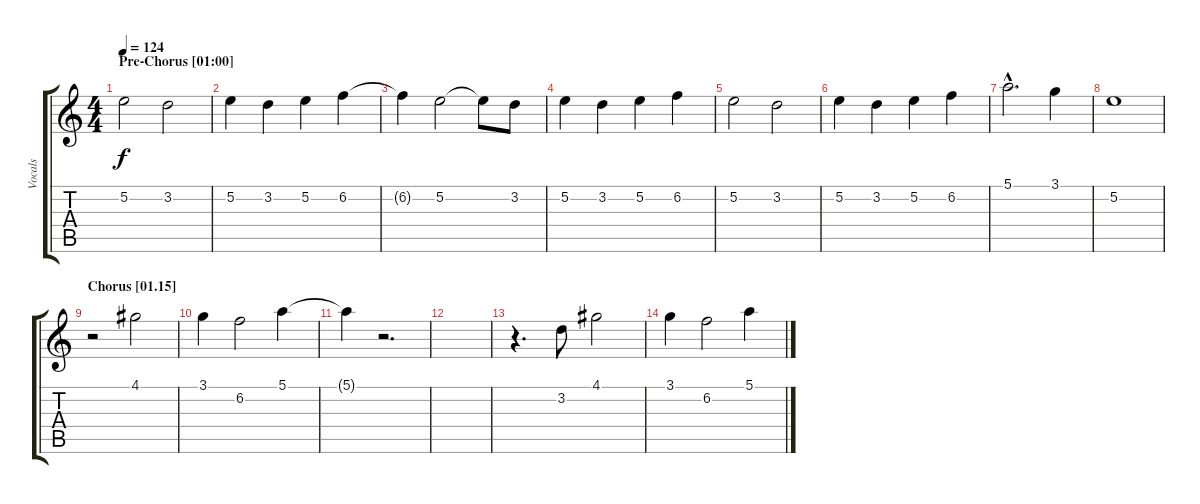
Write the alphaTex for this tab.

\track ("Vocals" "Vocals") {instrument fretlessbass}
\staff {score tabs}
\tuning (E4 B3 G3 D3 A2 E2) {hide}
\ts (4 4)
\section ("" "Pre-Chorus [01:00]")
\tempo 124
\clef g2
\ks c
5.2.2{dy f} 3.2.2 |
5.2.4 3.2.4 5.2.4 6.2.4 |
6.2{t}.4 5.2.2 5.2{t}.8 3.2.8 |
5.2.4 3.2.4 5.2.4 6.2.4 |
5.2.2 3.2.2 |
5.2.4 3.2.4 5.2.4 6.2.4 |
5.1{hac}.2{d} 3.1.4 |
5.2.1 |
\section ("" "Chorus [01.15]")
r.2 4.1.2 |
3.1.4 6.2.2 5.1.4 |
5.1{t}.4 r.2{d} |
|
r.4{d} 3.2.8 4.1.2 |
3.1.4 6.2.2 5.1.4
